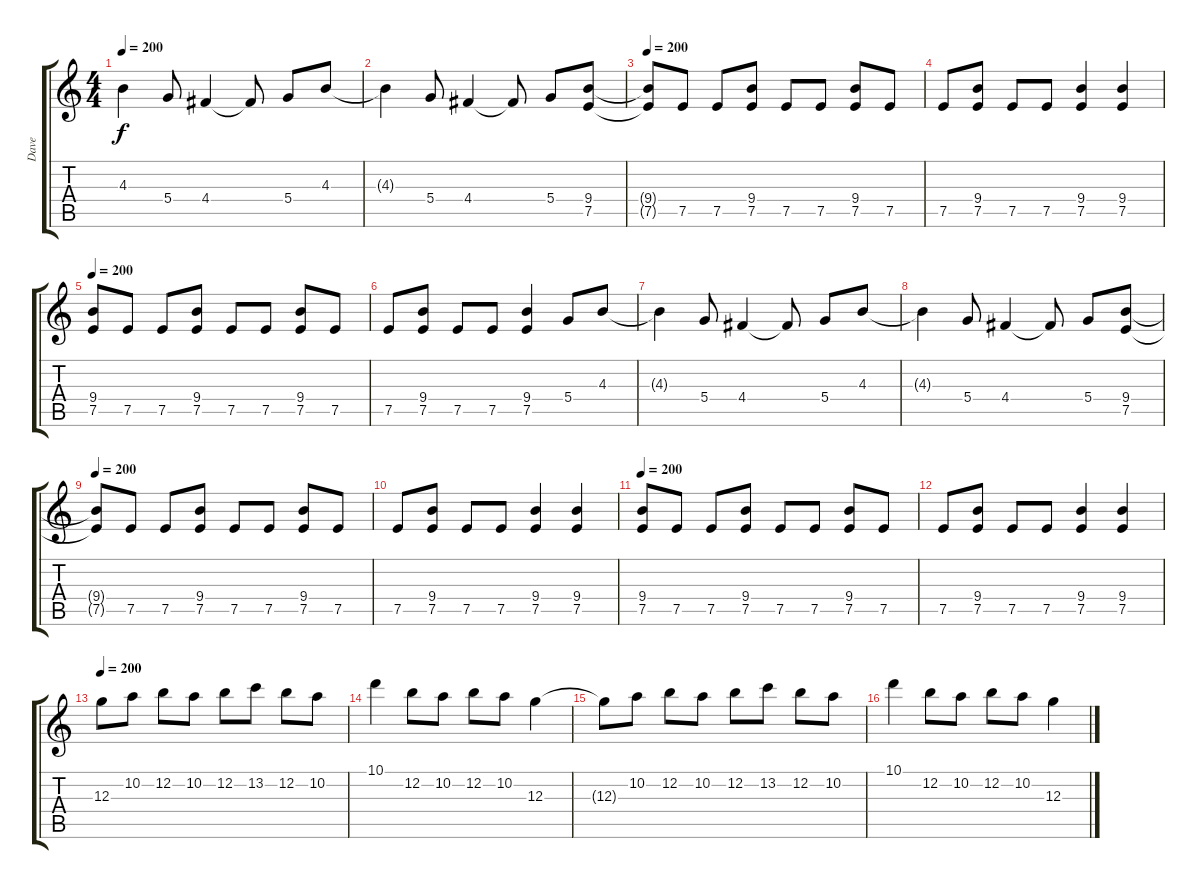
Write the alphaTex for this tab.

\track ("Dave" "Dave") {instrument distortionguitar}
\staff {score tabs}
\tuning (E4 B3 G3 D3 A2 E2) {hide}
\ts (4 4)
\tempo 200
\clef g2
\ks c
4.3{t}.4{dy f} 5.4.8 4.4.4 4.4{t}.8 5.4.8 4.3.8 |
4.3{t}.4 5.4.8 4.4.4 4.4{t}.8 5.4.8 (9.4 7.5).8 |
\tempo 200
(9.4{t} 7.5{t}).8 7.5.8 7.5.8 (9.4 7.5).8 7.5.8 7.5.8 (9.4 7.5).8 7.5.8 |
7.5.8 (9.4 7.5).8 7.5.8 7.5.8 (9.4 7.5).4 (9.4 7.5).4 |
\tempo 200
(9.4 7.5).8 7.5.8 7.5.8 (9.4 7.5).8 7.5.8 7.5.8 (9.4 7.5).8 7.5.8 |
7.5.8 (9.4 7.5).8 7.5.8 7.5.8 (9.4 7.5).4 5.4.8 4.3.8 |
4.3{t}.4 5.4.8 4.4.4 4.4{t}.8 5.4.8 4.3.8 |
4.3{t}.4 5.4.8 4.4.4 4.4{t}.8 5.4.8 (9.4 7.5).8 |
\tempo 200
(9.4{t} 7.5{t}).8 7.5.8 7.5.8 (9.4 7.5).8 7.5.8 7.5.8 (9.4 7.5).8 7.5.8 |
7.5.8 (9.4 7.5).8 7.5.8 7.5.8 (9.4 7.5).4 (9.4 7.5).4 |
\tempo 200
(9.4 7.5).8 7.5.8 7.5.8 (9.4 7.5).8 7.5.8 7.5.8 (9.4 7.5).8 7.5.8 |
7.5.8 (9.4 7.5).8 7.5.8 7.5.8 (9.4 7.5).4 (9.4 7.5).4 |
\tempo 200
12.3.8 10.2.8 12.2.8 10.2.8 12.2.8 13.2.8 12.2.8 10.2.8 |
10.1.4 12.2.8 10.2.8 12.2.8 10.2.8 12.3.4 |
12.3{t}.8 10.2.8 12.2.8 10.2.8 12.2.8 13.2.8 12.2.8 10.2.8 |
10.1.4 12.2.8 10.2.8 12.2.8 10.2.8 12.3.4
